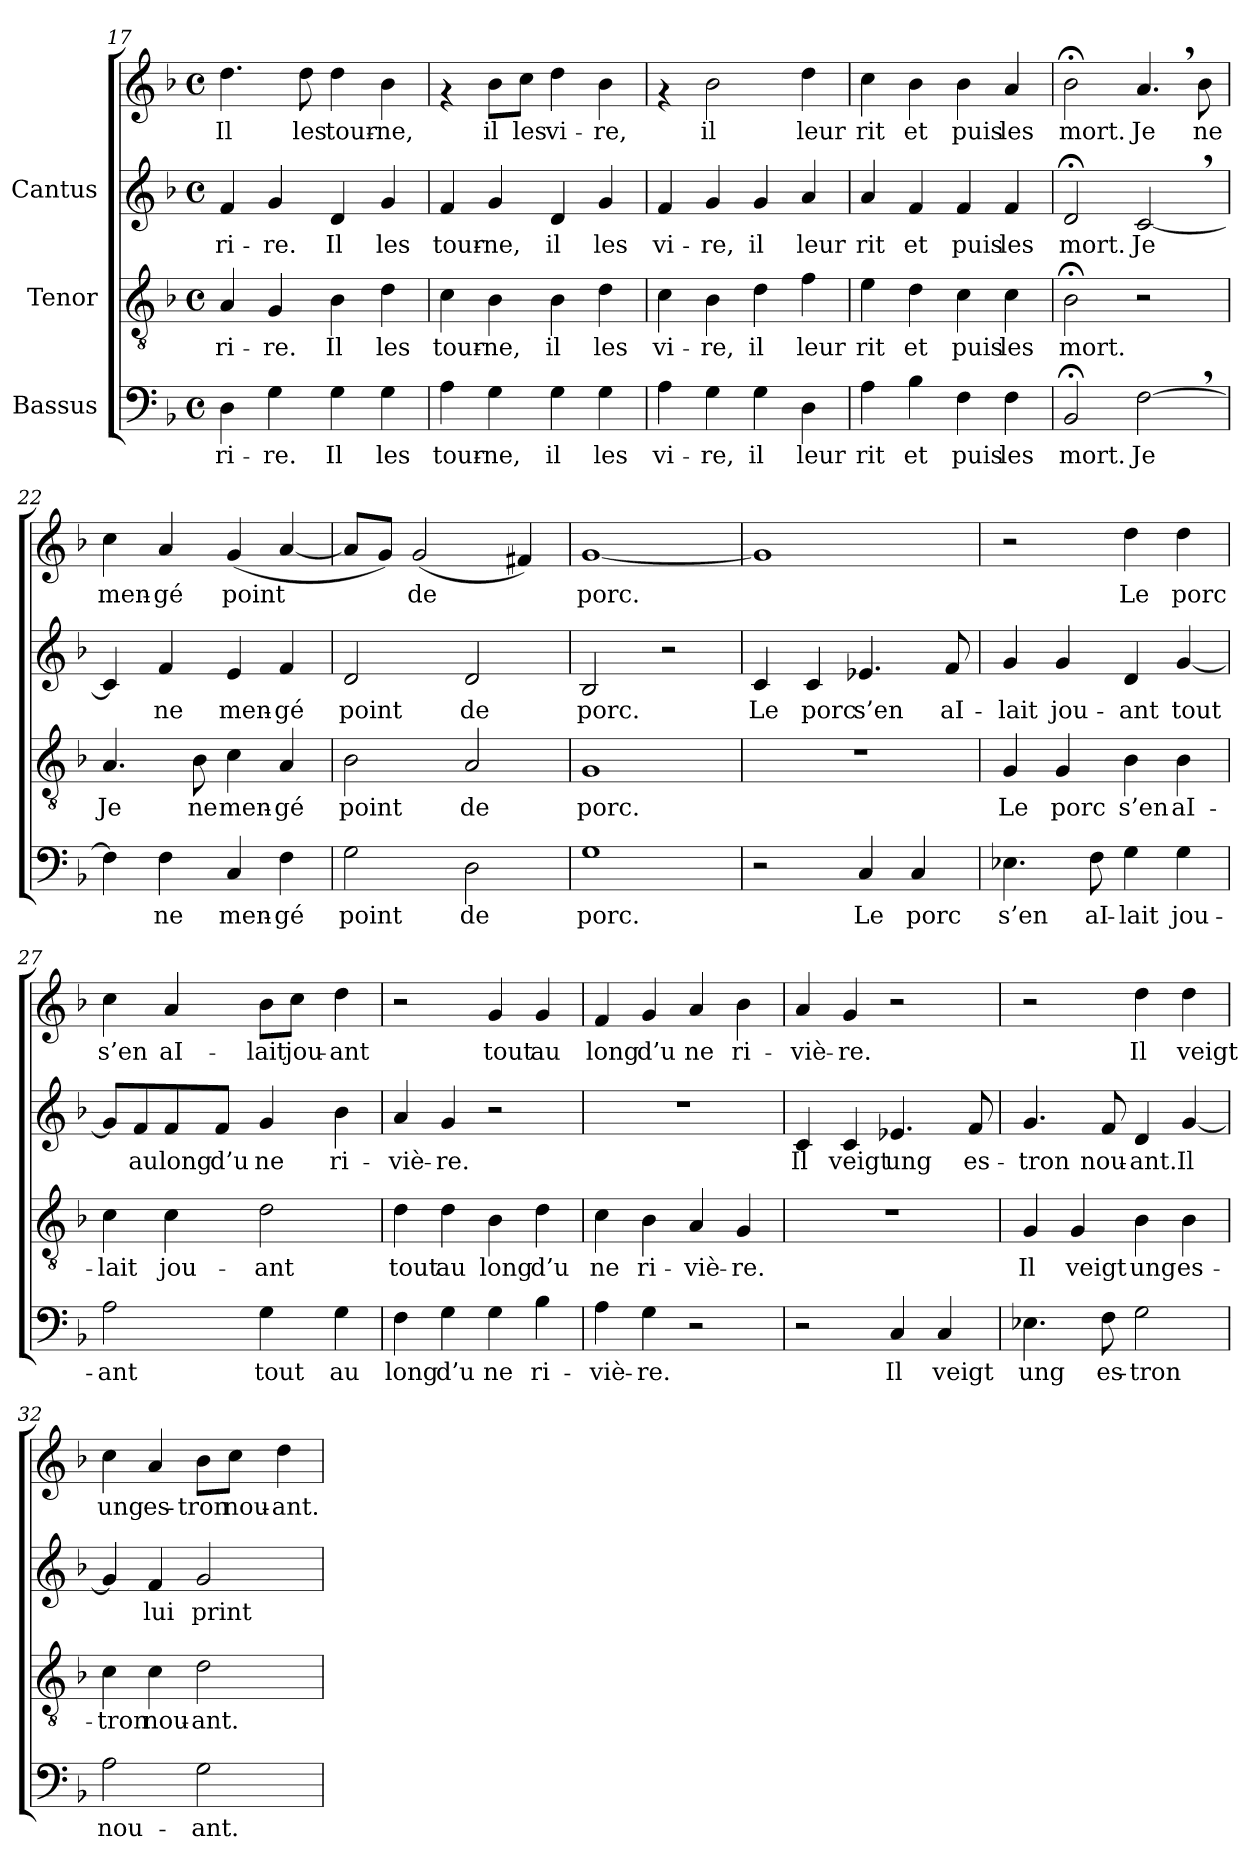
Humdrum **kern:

**kern	**text	**kern	**text	**kern	**text	**kern	**text
*part3	*part3	*part2	*part2	*part1	*part1	*part1	*part1
*staff4	*staff4	*staff3	*staff3	*staff2	*staff2	*staff1	*staff1
*I"Bassus	*	*I"Tenor	*	*I"Cantus	*	*	*
*clefF4	*	*clefGv2	*	*clefG2	*	*clefG2	*
*k[b-]	*	*k[b-]	*	*k[b-]	*	*k[b-]	*
*F:	*	*F:	*	*F:	*	*F:	*
*M4/4	*	*M4/4	*	*M4/4	*	*M4/4	*
*met(c)	*	*met(c)	*	*met(c)	*	*met(c)	*
=17	=17	=17	=17	=17	=17	=17	=17
!	!LO:LY:b:cj	!	!LO:LY:b:cj	!	!LO:LY:b:cj	!	!LO:LY:b:cj
4D\	ri-	4A/	ri-	4f/	ri-	4.dd\	Il
!	!LO:LY:b:cj	!	!LO:LY:b:cj	!	!LO:LY:b:cj	!	!
4G\	-re.	4G/	-re.	4g/	-re.	.	.
!	!	!	!	!	!	!	!LO:LY:b:cj
.	.	.	.	.	.	8dd\	les
!	!LO:LY:b:cj	!	!LO:LY:b:cj	!	!LO:LY:b:cj	!	!LO:LY:b:cj
4G\	Il	4B-\	Il	4d/	Il	4dd\	tour-
!	!LO:LY:b:cj	!	!LO:LY:b:cj	!	!LO:LY:b:cj	!	!LO:LY:b:cj
4G\	les	4d\	les	4g/	les	4b-\	-ne,
!!LO:PB:g=z
=18	=18	=18	=18	=18	=18	=18	=18
!	!LO:LY:b:cj	!	!LO:LY:b:cj	!	!LO:LY:b:cj	!	!
4A\	tour-	4c\	tour-	4f/	tour-	4rf	.
!	!LO:LY:b:cj	!	!LO:LY:b:cj	!	!LO:LY:b:cj	!	!LO:LY:b:cj
4G\	-ne,	4B-\	-ne,	4g/	-ne,	8b-\L	il
!	!	!	!	!	!	!	!LO:LY:b:cj
.	.	.	.	.	.	8cc\J	les
!	!LO:LY:b:cj	!	!LO:LY:b:cj	!	!LO:LY:b:cj	!	!LO:LY:b:cj
4G\	il	4B-\	il	4d/	il	4dd\	vi-
!	!LO:LY:b:cj	!	!LO:LY:b:cj	!	!LO:LY:b:cj	!	!LO:LY:b:cj
4G\	les	4d\	les	4g/	les	4b-\	-re,
=19	=19	=19	=19	=19	=19	=19	=19
!	!LO:LY:b:cj	!	!LO:LY:b:cj	!	!LO:LY:b:cj	!	!
4A\	vi-	4c\	vi-	4f/	vi-	4rf	.
!	!LO:LY:b:cj	!	!LO:LY:b:cj	!	!LO:LY:b:cj	!	!LO:LY:b:cj
4G\	-re,	4B-\	-re,	4g/	-re,	2b-\	il
!	!LO:LY:b:cj	!	!LO:LY:b:cj	!	!LO:LY:b:cj	!	!
4G\	il	4d\	il	4g/	il	.	.
!	!LO:LY:b:cj	!	!LO:LY:b:cj	!	!LO:LY:b:cj	!	!LO:LY:b:cj
4D\	leur	4f\	leur	4a/	leur	4dd\	leur
=20	=20	=20	=20	=20	=20	=20	=20
!	!LO:LY:b:cj	!	!LO:LY:b:cj	!	!LO:LY:b:cj	!	!LO:LY:b:cj
4A\	rit	4e\	rit	4a/	rit	4cc\	rit
!	!LO:LY:b:cj	!	!LO:LY:b:cj	!	!LO:LY:b:cj	!	!LO:LY:b:cj
4B-\	et	4d\	et	4f/	et	4b-\	et
!	!LO:LY:b:cj	!	!LO:LY:b:cj	!	!LO:LY:b:cj	!	!LO:LY:b:cj
4F\	puis	4c\	puis	4f/	puis	4b-\	puis
!	!LO:LY:b:cj	!	!LO:LY:b:cj	!	!LO:LY:b:cj	!	!LO:LY:b:cj
4F\	les	4c\	les	4f/	les	4a/	les
=21	=21	=21	=21	=21	=21	=21	=21
!	!LO:LY:b:cj	!	!LO:LY:b:cj	!	!LO:LY:b:cj	!	!LO:LY:b:cj
2BB-;</	mort.	2B-;<\	mort.	2d;</	mort.	2b-;<\	mort.
!	!LO:LY:b:cj	!	!	!	!LO:LY:b:cj	!	!LO:LY:b:cj
[>2F,>\	Je	2r	.	[<2c,</	Je	4.a,</	Je
!	!	!	!	!	!	!	!LO:LY:b:cj
.	.	.	.	.	.	8b-\	ne
=22	=22	=22	=22	=22	=22	=22	=22
!	!LO:LY:b:cj	!	!LO:LY:b:cj	!	!LO:LY:b:cj	!	!LO:LY:b:cj
4F\]	.	4.A/	Je	4c/]	.	4cc\	men-
!	!LO:LY:b:cj	!	!	!	!LO:LY:b:cj	!	!LO:LY:b:cj
4F\	ne	.	.	4f/	ne	4a/	-gé
!	!	!	!LO:LY:b:cj	!	!	!	!
.	.	8B-\	ne	.	.	.	.
!	!LO:LY:b:cj	!	!LO:LY:b:cj	!	!LO:LY:b:cj	!	!LO:LY:b:cj
4C/	men-	4c\	men-	4e/	men-	(<4g/	point
!	!LO:LY:b:cj	!	!LO:LY:b:cj	!	!LO:LY:b:cj	!	!LO:LY:b:cj
4F\	-gé	4A/	-gé	4f/	-gé	[<4a/	.
!!LO:LB:g=z
=23	=23	=23	=23	=23	=23	=23	=23
!	!LO:LY:b:cj	!	!LO:LY:b:cj	!	!LO:LY:b:cj	!	!LO:LY:b:cj
2G\	point	2B-\	point	2d/	point	8a/L]	.
!	!	!	!	!	!	!	!LO:LY:b:cj
.	.	.	.	.	.	8g/J)	.
!	!	!	!	!	!	!	!LO:LY:b:cj
.	.	.	.	.	.	(<2g/	de
!	!LO:LY:b:cj	!	!LO:LY:b:cj	!	!LO:LY:b:cj	!	!
2D\	de	2A/	de	2d/	de	.	.
!	!	!	!	!	!	!	!LO:LY:b:cj
.	.	.	.	.	.	4f#X/)	.
=24	=24	=24	=24	=24	=24	=24	=24
!	!LO:LY:b:cj	!	!LO:LY:b:cj	!	!LO:LY:b:cj	!	!LO:LY:b:cj
1G	porc.	1G	porc.	2B-/	porc.	[<1g	porc.
.	.	.	.	2r	.	.	.
=25	=25	=25	=25	=25	=25	=25	=25
!	!	!	!	!	!LO:LY:b:cj	!	!
2r	.	1r	.	4c/	Le	1g]	.
!	!	!	!	!	!LO:LY:b:cj	!	!
.	.	.	.	4c/	porc	.	.
!	!LO:LY:b:cj	!	!	!	!LO:LY:b:cj	!	!
4C/	Le	.	.	4.e-X/	s’en	.	.
!	!LO:LY:b:cj	!	!	!	!	!	!
4C/	porc	.	.	.	.	.	.
!	!	!	!	!	!LO:LY:b:cj	!	!
.	.	.	.	8f/	aI-	.	.
=26	=26	=26	=26	=26	=26	=26	=26
!	!LO:LY:b:cj	!	!LO:LY:b:cj	!	!LO:LY:b:cj	!	!
4.E-X\	s’en	4G/	Le	4g/	lait	2r	.
!	!	!	!LO:LY:b:cj	!	!LO:LY:b:cj	!	!
.	.	4G/	porc	4g/	jou-	.	.
!	!LO:LY:b:cj	!	!	!	!	!	!
8F\	aI-	.	.	.	.	.	.
!	!LO:LY:b:cj	!	!LO:LY:b:cj	!	!LO:LY:b:cj	!	!LO:LY:b:cj
4G\	-lait	4B-\	s’en	4d/	-ant	4dd\	-Le
!	!LO:LY:b:cj	!	!LO:LY:b:cj	!	!LO:LY:b:cj	!	!LO:LY:b:cj
4G\	jou-	4B-\	aI-	[<4g/	tout	4dd\	porc
=27	=27	=27	=27	=27	=27	=27	=27
!	!LO:LY:b:cj	!	!LO:LY:b:cj	!	!LO:LY:b:cj	!	!LO:LY:b:cj
2A\	-ant	4c\	-lait	8g/L]	.	4cc\	s’en
!	!	!	!	!	!LO:LY:b:cj	!	!
.	.	.	.	8f/	au	.	.
!	!	!	!LO:LY:b:cj	!	!LO:LY:b:cj	!	!LO:LY:b:cj
.	.	4c\	jou-	8f/	long	4a/	aI-
!	!	!	!	!	!LO:LY:b:cj	!	!
.	.	.	.	8f/J	d’u	.	.
!	!LO:LY:b:cj	!	!LO:LY:b:cj	!	!LO:LY:b:cj	!	!LO:LY:b:cj
4G\	tout	2d\	-ant	4g/	ne	8b-\L	-lait
!	!	!	!	!	!	!	!LO:LY:b:cj
.	.	.	.	.	.	8cc\J	jou-
!	!LO:LY:b:cj	!	!	!	!LO:LY:b:cj	!	!LO:LY:b:cj
4G\	au	.	.	4b-\	ri-	4dd\	-ant
!!LO:LB:g=z
=28	=28	=28	=28	=28	=28	=28	=28
!	!LO:LY:b:cj	!	!LO:LY:b:cj	!	!LO:LY:b:cj	!	!
4F\	long	4d\	tout	4a/	viè-	2r	.
!	!LO:LY:b:cj	!	!LO:LY:b:cj	!	!LO:LY:b:cj	!	!
4G\	d’u	4d\	au	4g/	-re.	.	.
!	!LO:LY:b:cj	!	!LO:LY:b:cj	!	!	!	!LO:LY:b:cj
4G\	ne	4B-\	long	2r	.	4g/	-tout
!	!LO:LY:b:cj	!	!LO:LY:b:cj	!	!	!	!LO:LY:b:cj
4B-\	ri-	4d\	d’u	.	.	4g/	au
=29	=29	=29	=29	=29	=29	=29	=29
!	!LO:LY:b:cj	!	!LO:LY:b:cj	!	!	!	!LO:LY:b:cj
4A\	-viè-	4c\	ne	1r	.	4f/	long
!	!LO:LY:b:cj	!	!LO:LY:b:cj	!	!	!	!LO:LY:b:cj
4G\	-re.	4B-\	ri-	.	.	4g/	d’u
!	!	!	!LO:LY:b:cj	!	!	!	!LO:LY:b:cj
2r	.	4A/	-viè-	.	.	4a/	ne
!	!	!	!LO:LY:b:cj	!	!	!	!LO:LY:b:cj
.	.	4G/	-re.	.	.	4b-\	ri-
=30	=30	=30	=30	=30	=30	=30	=30
!	!	!	!	!	!LO:LY:b:cj	!	!LO:LY:b:cj
2r	.	1r	.	4c/	Il	4a/	-viè-
!	!	!	!	!	!LO:LY:b:cj	!	!LO:LY:b:cj
.	.	.	.	4c/	veigt	4g/	-re.
!	!LO:LY:b:cj	!	!	!	!LO:LY:b:cj	!	!
4C/	Il	.	.	4.e-X/	ung	2r	.
!	!LO:LY:b:cj	!	!	!	!	!	!
4C/	veigt	.	.	.	.	.	.
!	!	!	!	!	!LO:LY:b:cj	!	!
.	.	.	.	8f/	es-	.	.
=31	=31	=31	=31	=31	=31	=31	=31
!	!LO:LY:b:cj	!	!LO:LY:b:cj	!	!LO:LY:b:cj	!	!
4.E-X\	ung	4G/	Il	4.g/	tron	2r	.
!	!	!	!LO:LY:b:cj	!	!	!	!
.	.	4G/	veigt	.	.	.	.
!	!LO:LY:b:cj	!	!	!	!LO:LY:b:cj	!	!
8F\	es-	.	.	8f/	nou-	.	.
!	!LO:LY:b:cj	!	!LO:LY:b:cj	!	!LO:LY:b:cj	!	!LO:LY:b:cj
2G\	-tron	4B-\	ung	4d/	-ant.	4dd\	-Il
!	!	!	!LO:LY:b:cj	!	!LO:LY:b:cj	!	!LO:LY:b:cj
.	.	4B-\	es-	[<4g/	Il	4dd\	veigt
!!LO:LB:g=z
=32	=32	=32	=32	=32	=32	=32	=32
!	!LO:LY:b:cj	!	!LO:LY:b:cj	!	!LO:LY:b:cj	!	!LO:LY:b:cj
2A\	nou-	4c\	-tron	4g/]	.	4cc\	ung
!	!	!	!LO:LY:b:cj	!	!LO:LY:b:cj	!	!LO:LY:b:cj
.	.	4c\	nou-	4f/	lui	4a/	es-
!	!LO:LY:b:cj	!	!LO:LY:b:cj	!	!LO:LY:b:cj	!	!LO:LY:b:cj
2G\	-ant.	2d\	-ant.	2g/	print	8b-\L	-tron
!	!	!	!	!	!	!	!LO:LY:b:cj
.	.	.	.	.	.	8cc\J	nou-
!	!	!	!	!	!	!	!LO:LY:b:cj
.	.	.	.	.	.	4dd\	-ant.
=	=	=	=	=	=	=	=
*-	*-	*-	*-	*-	*-	*-	*-
